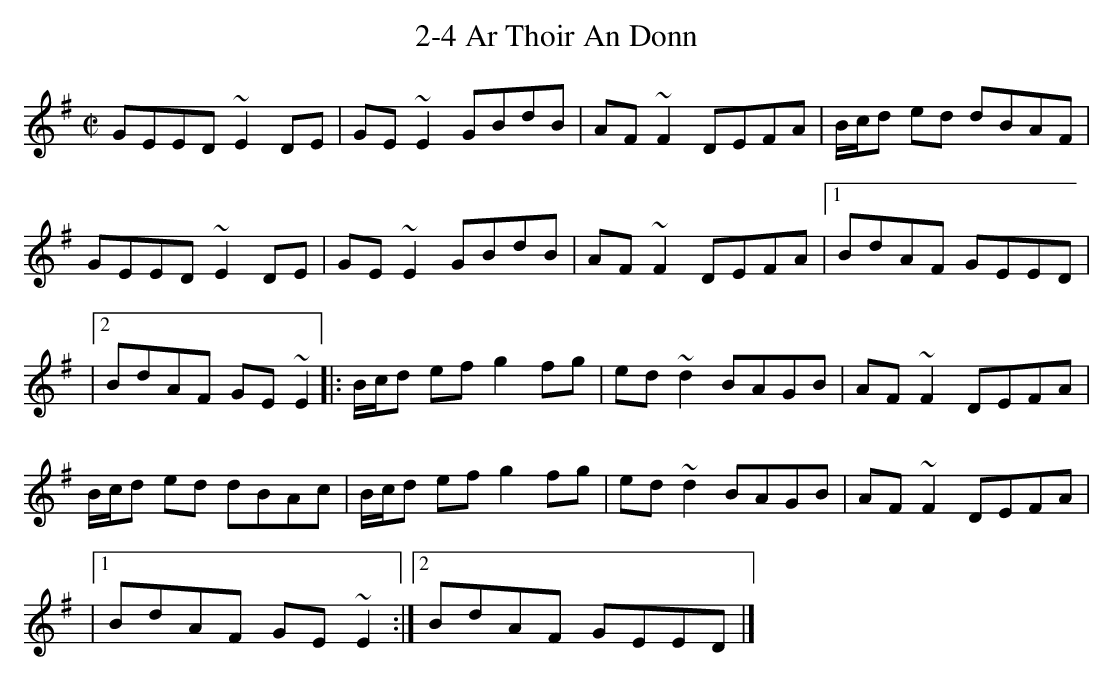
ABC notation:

X:1
T: 2-4 Ar Thoir An Donn
M: C|
L: 1/8
K:Dmix
GEED ~E2 DE | GE~E2 GBD'B | AF~F2 DEFA | B/C'/D' E'D' D'BAF |
GEED ~E2DE | GE~E2 GBD'B | AF~F2 DEFA |1BD'AF GEED |
|2 BD'AF GE~E2 ||: B/C'/D' E'F'G'2 F'G' |  E'D'~D'2 BAGB | AF~F2 DEFA |
B/C'/D' E'D' D'BAC' | B/C'/D' E'F' G'2 F'G' | E'D'~D'2 BAGB | AF~F2 DEFA |
|1BD'AF GE~E2 :|2 BD'AF GEED |]
